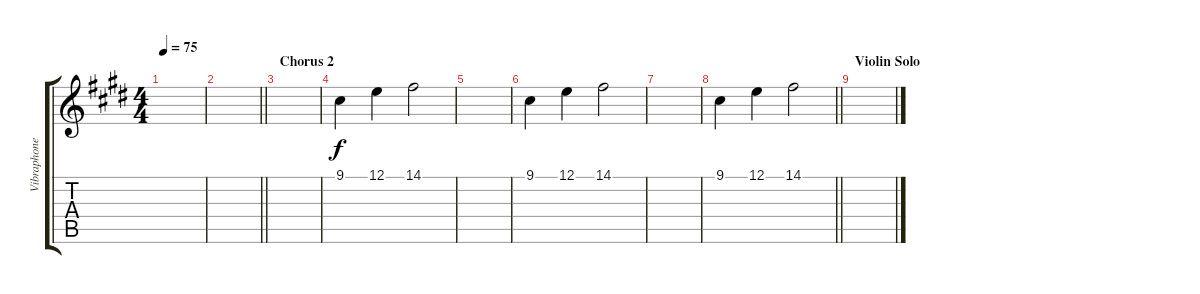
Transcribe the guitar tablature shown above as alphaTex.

\track ("Vibraphone" "Vibraphone") {instrument vibraphone}
\staff {score tabs}
\tuning (E4 B3 G3 D3 A2 E2) {hide}
\ts (4 4)
\tempo 75
\clef g2
\ks e
|
\barLineRight lightlight
|
\section ("" "Chorus 2")
|
9.1.4 12.1.4 14.1.2 |
|
9.1.4 12.1.4 14.1.2 |
|
\barLineRight lightlight
9.1.4 12.1.4 14.1.2 |
\section ("" "Violin Solo")
